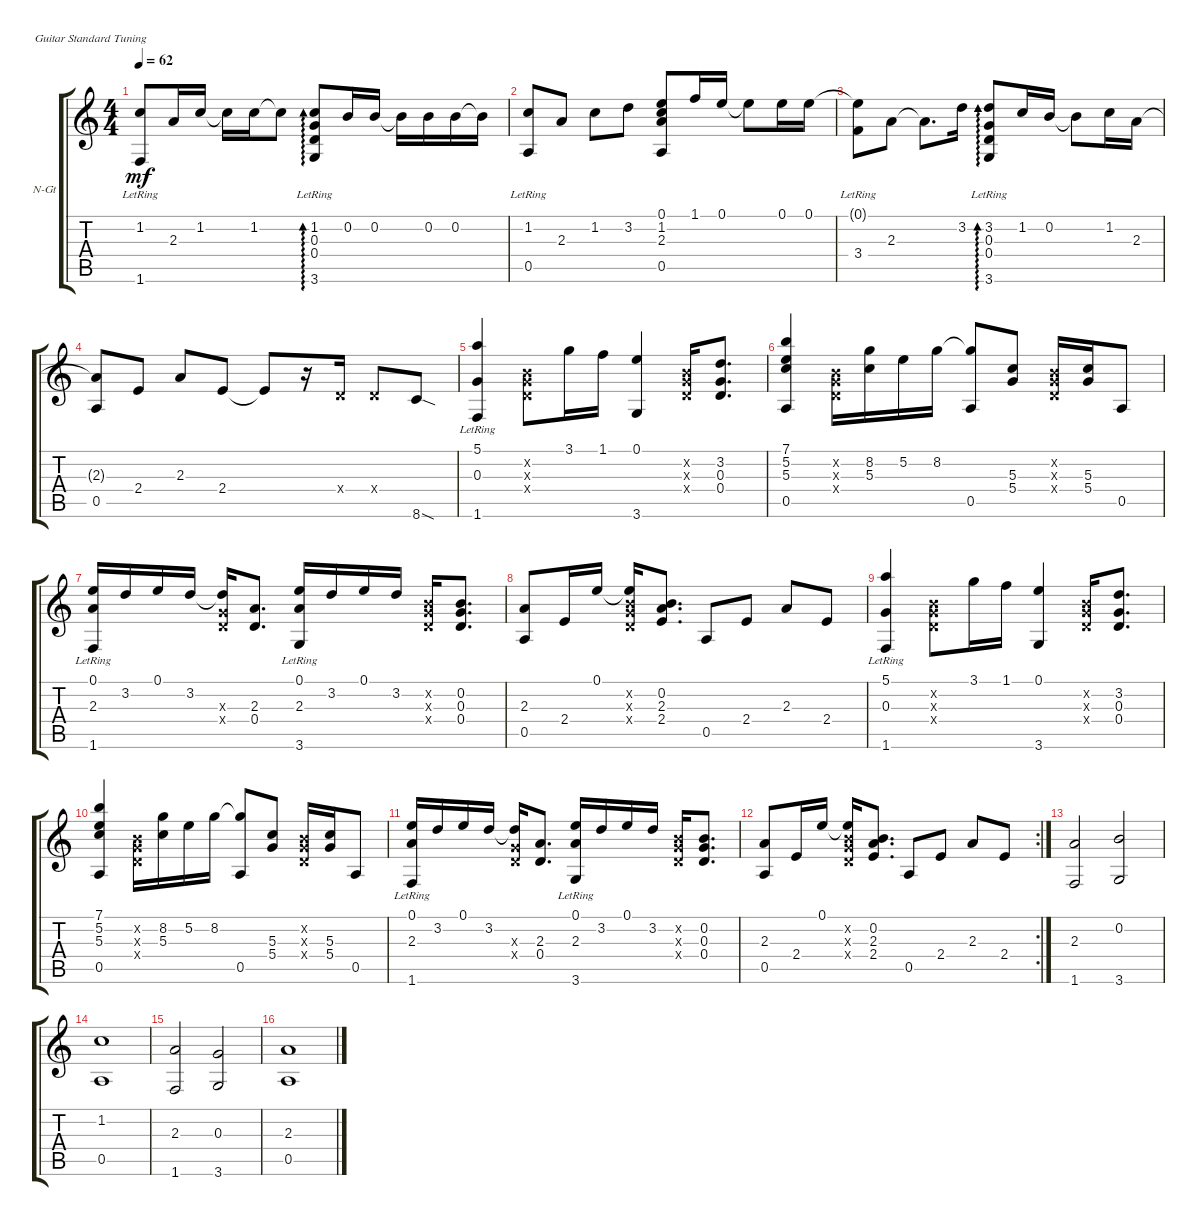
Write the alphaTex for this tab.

\defaultSystemsLayout 4
\bracketExtendMode groupsimilarinstruments
\firstSystemTrackNameOrientation horizontal
\otherSystemsTrackNameOrientation horizontal
\track ("Nylon Guitar" "N-Gt") {instrument acousticguitarnylon}
\staff {score tabs}
\tuning (E4 B3 G3 D3 A2 E2)
\ts (4 4)
\tempo 62
\clef g2
\ks c
(1.2 1.6{lr}).8{dy mf} 2.3.16 1.2.16 1.2{t}.16 1.2.16 1.2{t}.8 (1.2 0.3 0.4 3.6{lr}).8{ad 0} 0.2.16 0.2.16 0.2{t}.16 0.2.16 0.2.16 0.2{t}.16 |
(1.2 0.5{lr}).8 2.3.8 1.2.8 3.2.8 (0.1 1.2 2.3 0.5).8 1.1.16 0.1.16 0.1{t}.8 0.1.16 0.1.16 |
(0.1{t} 3.4{lr}).8 2.3.8 2.3{t}.8{d} 3.2.16 (3.2 3.6{lr} 0.3 0.4).8{ad 0} 1.2.16 0.2.16 0.2{t}.8 1.2.16 2.3.16 |
(2.3{t} 0.5).8 2.4.8 2.3.8 2.4.8 2.4{t}.8 r.16 0.4{x}.16 0.4{x}.8 8.6{sod}.8 |
(5.1 0.3 1.6{lr}).4 (0.2{x} 0.3{x} 0.4{x}).8 3.1.16 1.1.16 (0.1 3.6).4 (0.2{x} 0.3{x} 0.4{x}).16 (3.2 0.3 0.4).8{d} |
(7.1 5.2 5.3 0.5).4 (0.2{x} 0.3{x} 0.4{x}).16 (8.2 5.3).16 5.2.16 8.2.16 (0.5 8.2{t}).8 (5.3 5.4).8 (0.3{x} 0.2{x} 0.4{x}).16 (5.3 5.4).16 0.5.8 |
(0.1{lr} 2.3 1.6{lr}).16 3.2.16 0.1.16 3.2.16 (3.2{t} 0.3{x} 0.4{x}).16 (2.3 0.4).8{d} (0.1 2.3 3.6{lr}).16 3.2.16 0.1.16 3.2.16 (0.2{x} 0.3{x} 0.4{x}).16 (0.2 0.3 0.4).8{d} |
(2.3 0.5).8 2.4.16 0.1.16 (0.1{t} 0.3{x} 0.2{x} 0.4{x}).16 (0.2 2.3 2.4).8{d} 0.5.8 2.4.8 2.3.8 2.4.8 |
(5.1 0.3 1.6{lr}).4 (0.2{x} 0.3{x} 0.4{x}).8 3.1.16 1.1.16 (0.1 3.6).4 (0.2{x} 0.3{x} 0.4{x}).16 (3.2 0.3 0.4).8{d} |
(7.1 5.2 5.3 0.5).4 (0.2{x} 0.3{x} 0.4{x}).16 (8.2 5.3).16 5.2.16 8.2.16 (0.5 8.2{t}).8 (5.3 5.4).8 (0.3{x} 0.2{x} 0.4{x}).16 (5.3 5.4).16 0.5.8 |
(0.1{lr} 2.3 1.6{lr}).16 3.2.16 0.1.16 3.2.16 (3.2{t} 0.3{x} 0.4{x}).16 (2.3 0.4).8{d} (0.1 2.3 3.6{lr}).16 3.2.16 0.1.16 3.2.16 (0.2{x} 0.3{x} 0.4{x}).16 (0.2 0.3 0.4).8{d} |
\rc 2
(2.3 0.5).8 2.4.16 0.1.16 (0.1{t} 0.3{x} 0.2{x} 0.4{x}).16 (0.2 2.3 2.4).8{d} 0.5.8 2.4.8 2.3.8 2.4.8 |
(1.6 2.3).2 (3.6 0.2).2 |
(1.2 0.5).1 |
(1.6 2.3).2 (0.3 3.6).2 |
(0.5 2.3).1
